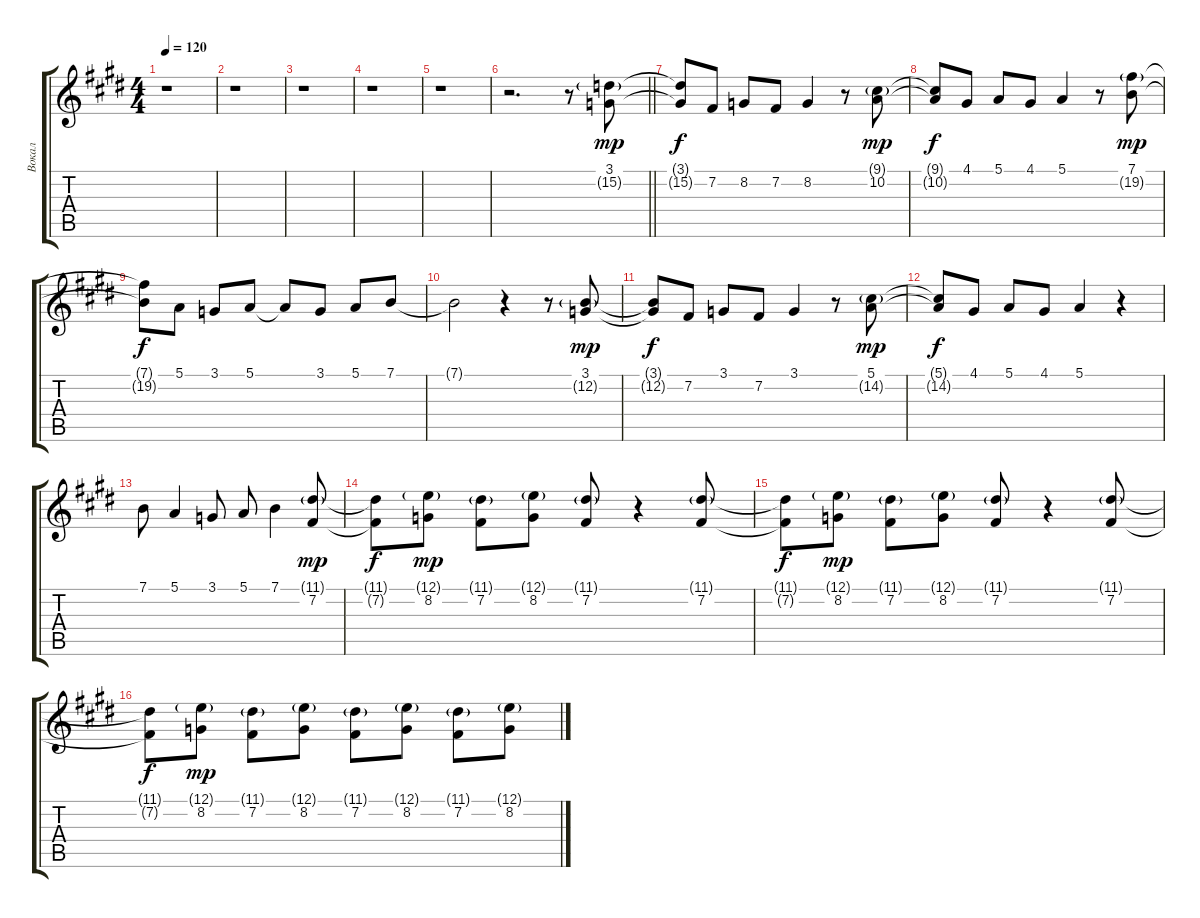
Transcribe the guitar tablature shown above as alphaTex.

\track ("Вокал" "Вокал") {instrument oboe}
\staff {score tabs}
\tuning (E4 B3 G3 D3 A2 E2) {hide}
\ts (4 4)
\tempo 120
\clef g2
\ks e
r.1{dy mp} |
r.1 |
r.1 |
r.1 |
r.1 |
\barLineRight lightlight
r.2{d} r.8 (3.1 15.2{g}).8 |
(3.1{t} 15.2{t}).8{dy f} 7.2.8 8.2.8 7.2.8 8.2.4 r.8 (9.1{g} 10.2).8{dy mp} |
(9.1{t} 10.2{t}).8{dy f} 4.1.8 5.1.8 4.1.8 5.1.4 r.8 (7.1 19.2{g}).8{dy mp} |
(7.1{t} 19.2{t}).8{dy f} 5.1.8 3.1.8 5.1.8 5.1{t}.8 3.1.8 5.1.8 7.1.8 |
7.1{t}.2 r.4 r.8 (3.1 12.2{g}).8{dy mp} |
(3.1{t} 12.2{t}).8{dy f} 7.2.8 3.1.8 7.2.8 3.1.4 r.8 (5.1 14.2{g}).8{dy mp} |
(5.1{t} 14.2{t}).8{dy f} 4.1.8 5.1.8 4.1.8 5.1.4 r.4 |
7.1.8 5.1.4 3.1.8 5.1.8 7.1.4 (11.1{g} 7.2).8{dy mp} |
(11.1{t} 7.2{t}).8{dy f} (12.1{g} 8.2).8{dy mp} (11.1{g} 7.2).8 (12.1{g} 8.2).8 (11.1{g} 7.2).8 r.4 (11.1{g} 7.2).8 |
(11.1{t} 7.2{t}).8{dy f} (12.1{g} 8.2).8{dy mp} (11.1{g} 7.2).8 (12.1{g} 8.2).8 (11.1{g} 7.2).8 r.4 (11.1{g} 7.2).8 |
(11.1{t} 7.2{t}).8{dy f} (12.1{g} 8.2).8{dy mp} (11.1{g} 7.2).8 (12.1{g} 8.2).8 (11.1{g} 7.2).8 (12.1{g} 8.2).8 (11.1{g} 7.2).8 (12.1{g} 8.2).8
